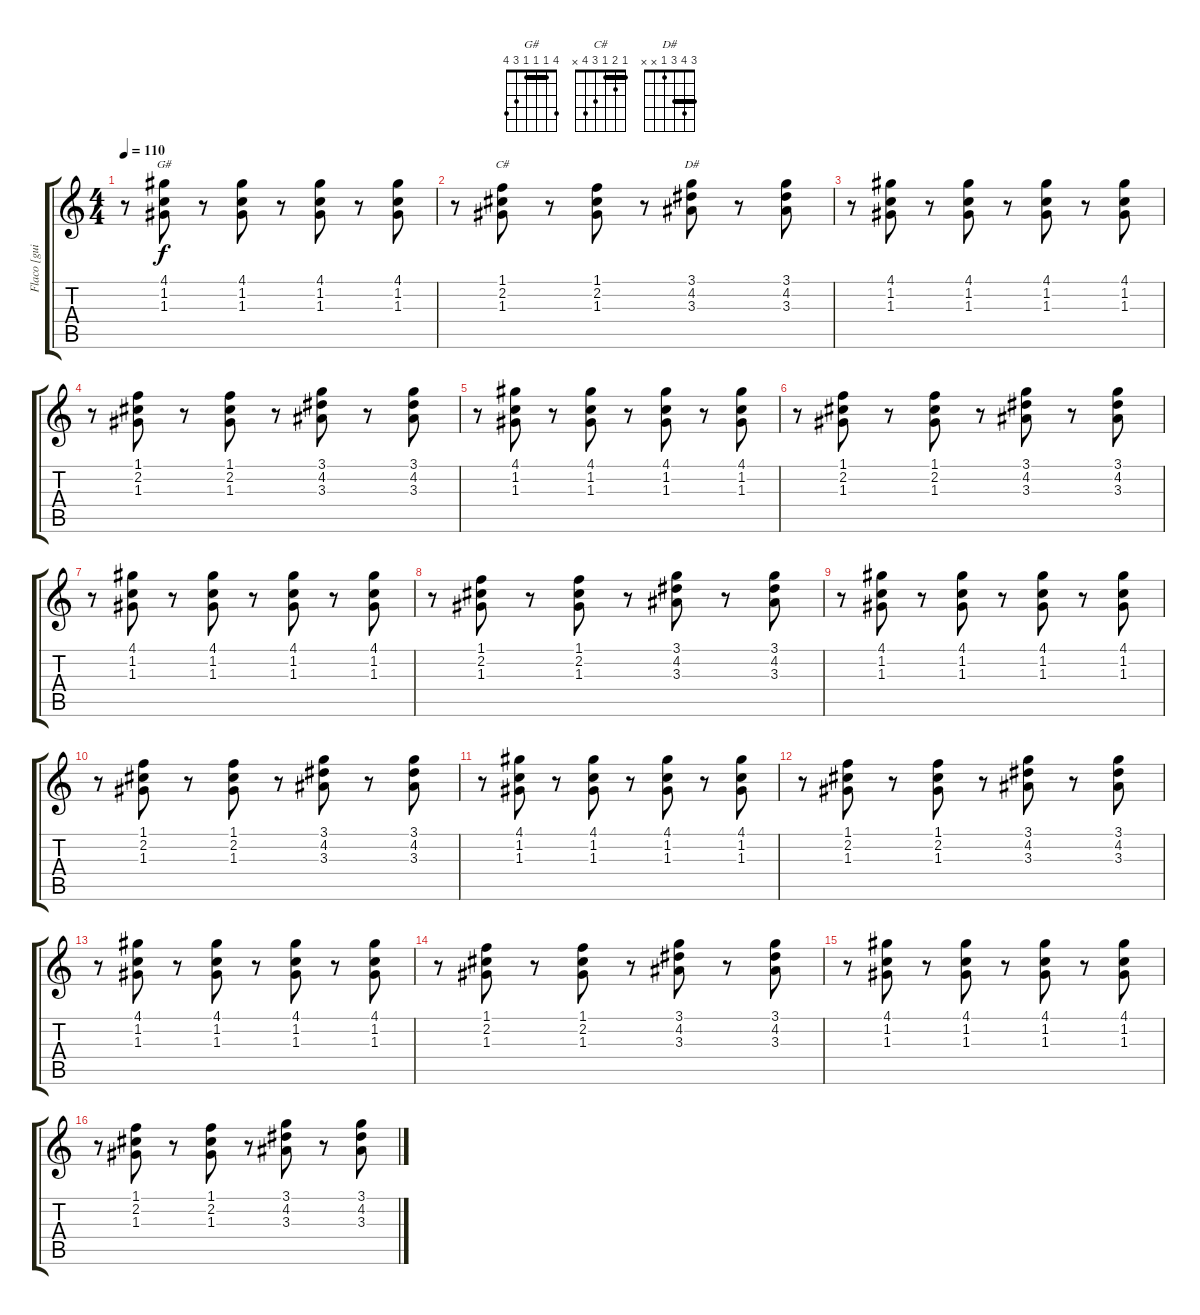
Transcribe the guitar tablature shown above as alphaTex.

\track ("Flaco [guitar]" "Flaco [gui") {instrument electricguitarclean}
\staff {score tabs}
\tuning (E4 B3 G3 D3 A2 E2) {hide}
\chord ("G#" 4 1 1 1 3 4) {barre 1}
\chord ("C#" 1 2 1 3 4 x) {barre 1}
\chord ("D#" 3 4 3 1 x x) {barre 3}
\ts (4 4)
\tempo 110
\clef g2
\ks c
r.8{dy f} (4.1 1.2 1.3).8{ch "G#"} r.8 (4.1 1.2 1.3).8 r.8 (4.1 1.2 1.3).8 r.8 (4.1 1.2 1.3).8 |
r.8 (1.1 2.2 1.3).8{ch "C#"} r.8 (1.1 2.2 1.3).8 r.8 (3.1 4.2 3.3).8{ch "D#"} r.8 (3.1 4.2 3.3).8 |
r.8 (4.1 1.2 1.3).8 r.8 (4.1 1.2 1.3).8 r.8 (4.1 1.2 1.3).8 r.8 (4.1 1.2 1.3).8 |
r.8 (1.1 2.2 1.3).8 r.8 (1.1 2.2 1.3).8 r.8 (3.1 4.2 3.3).8 r.8 (3.1 4.2 3.3).8 |
r.8 (4.1 1.2 1.3).8 r.8 (4.1 1.2 1.3).8 r.8 (4.1 1.2 1.3).8 r.8 (4.1 1.2 1.3).8 |
r.8 (1.1 2.2 1.3).8 r.8 (1.1 2.2 1.3).8 r.8 (3.1 4.2 3.3).8 r.8 (3.1 4.2 3.3).8 |
r.8 (4.1 1.2 1.3).8 r.8 (4.1 1.2 1.3).8 r.8 (4.1 1.2 1.3).8 r.8 (4.1 1.2 1.3).8 |
r.8 (1.1 2.2 1.3).8 r.8 (1.1 2.2 1.3).8 r.8 (3.1 4.2 3.3).8 r.8 (3.1 4.2 3.3).8 |
r.8 (4.1 1.2 1.3).8 r.8 (4.1 1.2 1.3).8 r.8 (4.1 1.2 1.3).8 r.8 (4.1 1.2 1.3).8 |
r.8 (1.1 2.2 1.3).8 r.8 (1.1 2.2 1.3).8 r.8 (3.1 4.2 3.3).8 r.8 (3.1 4.2 3.3).8 |
r.8 (4.1 1.2 1.3).8 r.8 (4.1 1.2 1.3).8 r.8 (4.1 1.2 1.3).8 r.8 (4.1 1.2 1.3).8 |
r.8 (1.1 2.2 1.3).8 r.8 (1.1 2.2 1.3).8 r.8 (3.1 4.2 3.3).8 r.8 (3.1 4.2 3.3).8 |
r.8 (4.1 1.2 1.3).8 r.8 (4.1 1.2 1.3).8 r.8 (4.1 1.2 1.3).8 r.8 (4.1 1.2 1.3).8 |
r.8 (1.1 2.2 1.3).8 r.8 (1.1 2.2 1.3).8 r.8 (3.1 4.2 3.3).8 r.8 (3.1 4.2 3.3).8 |
r.8 (4.1 1.2 1.3).8 r.8 (4.1 1.2 1.3).8 r.8 (4.1 1.2 1.3).8 r.8 (4.1 1.2 1.3).8 |
r.8 (1.1 2.2 1.3).8 r.8 (1.1 2.2 1.3).8 r.8 (3.1 4.2 3.3).8 r.8 (3.1 4.2 3.3).8
